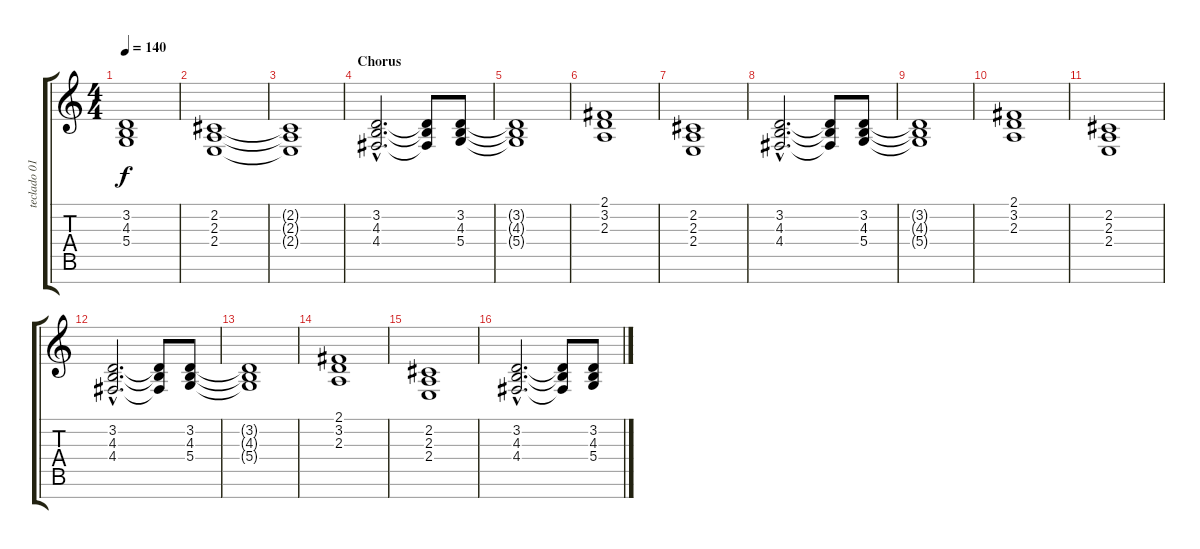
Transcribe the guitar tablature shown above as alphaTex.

\track ("teclado 01 (strings + \"chuva\")" "teclado 01") {instrument stringensemble1}
\staff {score tabs}
\tuning (E4 B3 G3 D3 A2 E2 B1) {hide}
\ts (4 4)
\tempo 140
\clef g2
\ks c
(3.2{t} 4.3{t} 5.4{t}).1{dy f} |
(2.2 2.3 2.4).1 |
(2.2{t} 2.3{t} 2.4{t}).1 |
\section ("" "Chorus")
(3.2{hac} 4.3{hac} 4.4{hac}).2{d instrument stringensemble1} (3.2{t} 4.3{t} 4.4{t}).8 (3.2 4.3 5.4).8 |
(3.2{t} 4.3{t} 5.4{t}).1 |
(2.1 3.2 2.3).1 |
(2.2 2.3 2.4).1 |
(3.2{hac} 4.3{hac} 4.4{hac}).2{d} (3.2{t} 4.3{t} 4.4{t}).8 (3.2 4.3 5.4).8 |
(3.2{t} 4.3{t} 5.4{t}).1 |
(2.1 3.2 2.3).1 |
(2.2 2.3 2.4).1 |
(3.2{hac} 4.3{hac} 4.4{hac}).2{d} (3.2{t} 4.3{t} 4.4{t}).8 (3.2 4.3 5.4).8 |
(3.2{t} 4.3{t} 5.4{t}).1 |
(2.1 3.2 2.3).1 |
(2.2 2.3 2.4).1 |
(3.2{hac} 4.3{hac} 4.4{hac}).2{d} (3.2{t} 4.3{t} 4.4{t}).8 (3.2 4.3 5.4).8
